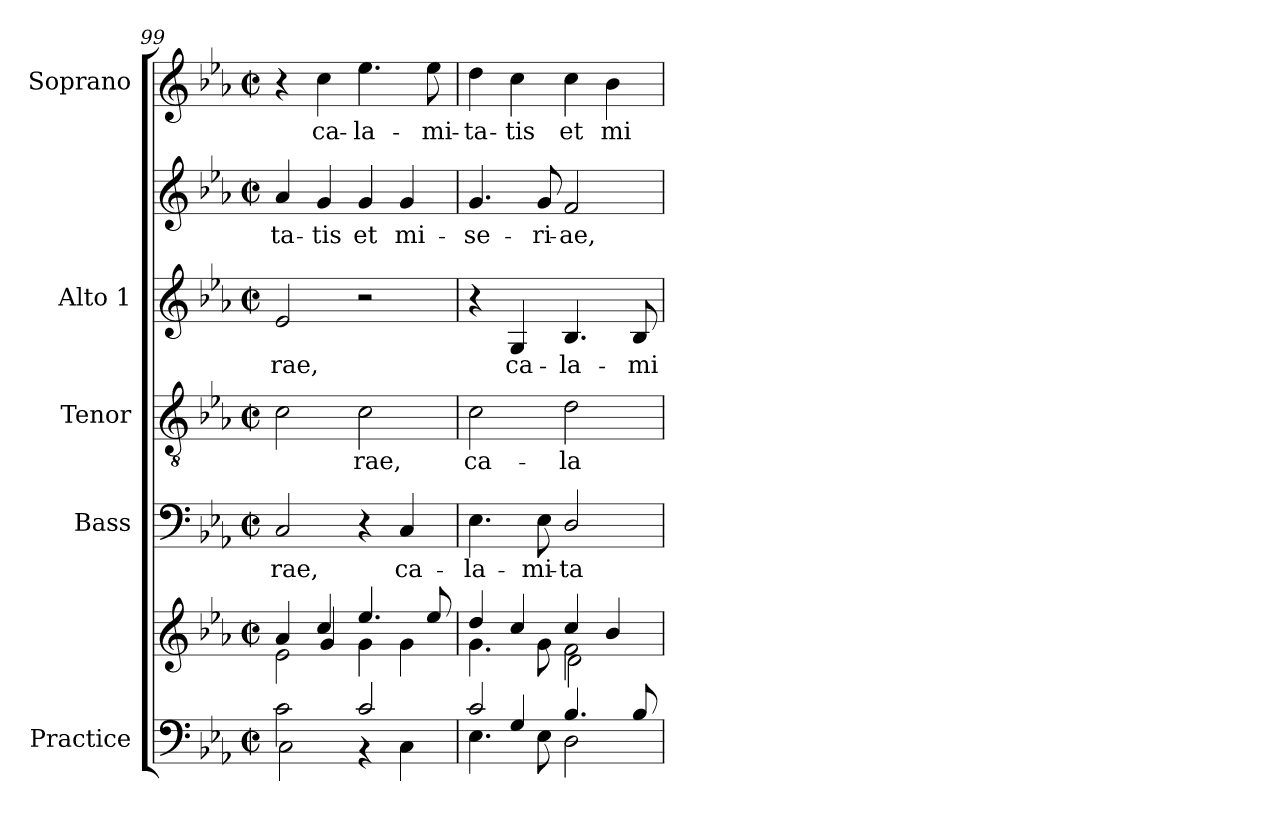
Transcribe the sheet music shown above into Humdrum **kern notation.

**kern	**kern	**kern	**text	**kern	**text	**kern	**text	**kern	**text	**kern	**text
*part5	*part5	*part4	*part4	*part3	*part3	*part2	*part2	*part2	*part2	*part1	*part1
*staff7	*staff6	*staff5	*staff5	*staff4	*staff4	*staff3	*staff3	*staff2	*staff2	*staff1	*staff1
*I"Practice	*	*I"Bass	*	*I"Tenor	*	*I"Alto 1	*	*	*	*I"Soprano	*
*	*	*I'B	*	*I'T	*	*I'A	*	*	*	*I'S	*
*clefF4	*clefG2	*clefF4	*	*clefGv2	*	*clefG2	*	*clefG2	*	*clefG2	*
*k[b-e-a-]	*k[b-e-a-]	*k[b-e-a-]	*	*k[b-e-a-]	*	*k[b-e-a-]	*	*k[b-e-a-]	*	*k[b-e-a-]	*
*E-:	*E-:	*E-:	*	*E-:	*	*E-:	*	*E-:	*	*E-:	*
*M2/2	*M2/2	*M2/2	*	*M2/2	*	*M2/2	*	*M2/2	*	*M2/2	*
*met(c|)	*met(c|)	*met(c|)	*	*met(c|)	*	*met(c|)	*	*met(c|)	*	*met(c|)	*
=99	=99	=99	=99	=99	=99	=99	=99	=99	=99	=99	=99
*^	*^	*	*	*	*	*	*	*	*	*	*
*	*	*	*^	*	*	*	*	*	*	*	*	*	*
!	!	!	!	!	!	!LO:LY:b	!	!	!	!LO:LY:b	!	!LO:LY:b	!	!
2c\	2C\	4ryy	4a-/	2e-\	2C	-rae,	2c	.	2e-/	-rae,	4a-	-ta-	4r	.
!	!	!	!	!	!	!	!	!	!	!	!	!LO:LY:b	!	!LO:LY:b
.	.	4cc/	4g/	.	.	.	.	.	.	.	4g	-tis	4cc	ca-
!	!	!	!	!	!	!	!	!LO:LY:b	!	!	!	!LO:LY:b	!	!LO:LY:b
2c/	4r	4.ee-/	4g\	2ryy	4r	.	2c	rae,	2r	.	4g	et	4.ee-\	-la-
!	!	!	!	!	!	!LO:LY:b	!	!	!	!	!	!LO:LY:b	!	!
.	4C\	.	4g\	.	4C	ca-	.	.	.	.	4g	mi-	.	.
!	!	!	!	!	!	!	!	!	!	!	!	!	!	!LO:LY:b
.	.	8ee-/	.	.	.	.	.	.	.	.	.	.	8ee-\	-mi-
=100	=100	=100	=100	=100	=100	=100	=100	=100	=100	=100	=100	=100	=100	=100
*	*^	*	*	*^	*	*	*	*	*	*	*	*	*	*
!	!	!	!	!	!	!	!	!LO:LY:b	!	!LO:LY:b	!	!	!	!LO:LY:b	!	!LO:LY:b
4ryy	2c/	4.E-\	4dd/	4.g\	4ryy	2ryy	4.E-	-la-	2c	ca-	4r	.	4.g	se-	4dd	-ta-
!	!	!	!	!	!	!	!	!	!	!	!	!LO:LY:b	!	!	!	!LO:LY:b
4G/	.	.	4cc/	.	2.ryy	.	.	.	.	.	4G	ca-	.	.	4cc	-tis
!	!	!	!	!	!	!	!	!LO:LY:b	!	!	!	!	!	!LO:LY:b	!	!
.	.	8E-\	.	8g\	.	.	8E-	-mi-	.	.	.	.	8g	-ri-	.	.
!	!	!	!	!	!	!	!	!LO:LY:b	!	!LO:LY:b	!	!LO:LY:b	!	!LO:LY:b	!	!LO:LY:b
4.B-/	2ryy	2D\	4cc/	2f\	.	2d\	2D/	-ta-	2d	-la-	4.B-	-la-	2f	-ae,	4cc	et
!	!	!	!	!	!	!	!	!	!	!	!	!	!	!	!	!LO:LY:b
.	.	.	4b-/	.	.	.	.	.	.	.	.	.	.	.	4b-	mi-
!	!	!	!	!	!	!	!	!	!	!	!	!LO:LY:b	!	!	!	!
8B-/	.	.	.	.	.	.	.	.	.	.	8B-	-mi-	.	.	.	.
*v	*v	*v	*	*	*	*	*	*	*	*	*	*	*	*	*	*
*	*v	*v	*v	*v	*	*	*	*	*	*	*	*	*	*
=	=	=	=	=	=	=	=	=	=	=	=
*-	*-	*-	*-	*-	*-	*-	*-	*-	*-	*-	*-
